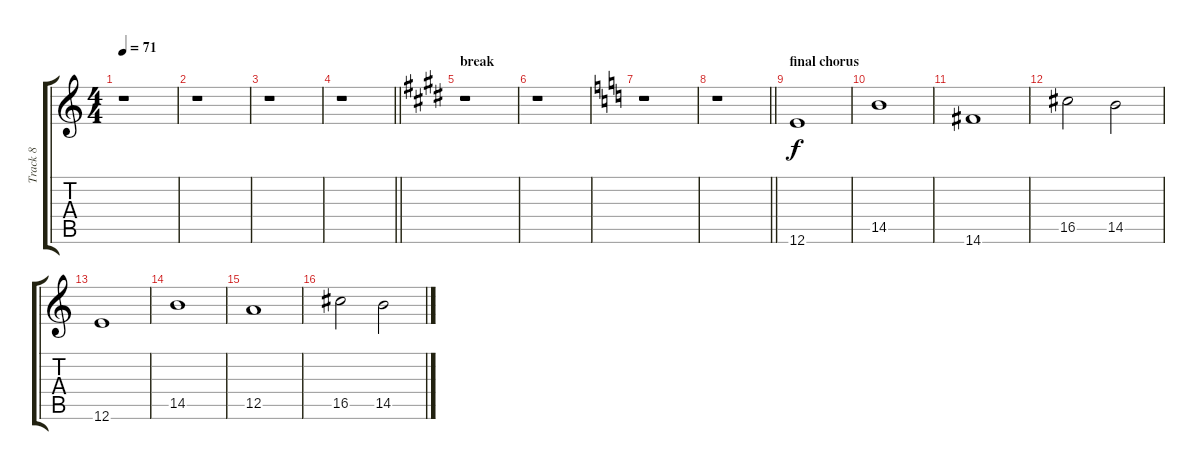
\track ("Track 8" "Track 8") {instrument distortionguitar}
\staff {score tabs}
\tuning (E4 B3 G3 D3 A2 E2) {hide}
\ts (4 4)
\tempo 71
\clef g2
\ks c
r.1{dy mf} |
r.1 |
r.1 |
\barLineRight lightlight
r.1 |
\section ("" "break")
\ks e
r.1 |
r.1 |
\ks c
r.1 |
\barLineRight lightlight
r.1 |
\section ("" "final chorus")
12.6.1{dy f} |
14.5.1 |
14.6.1 |
16.5.2 14.5.2 |
12.6.1 |
14.5.1 |
12.5.1 |
16.5.2 14.5.2
